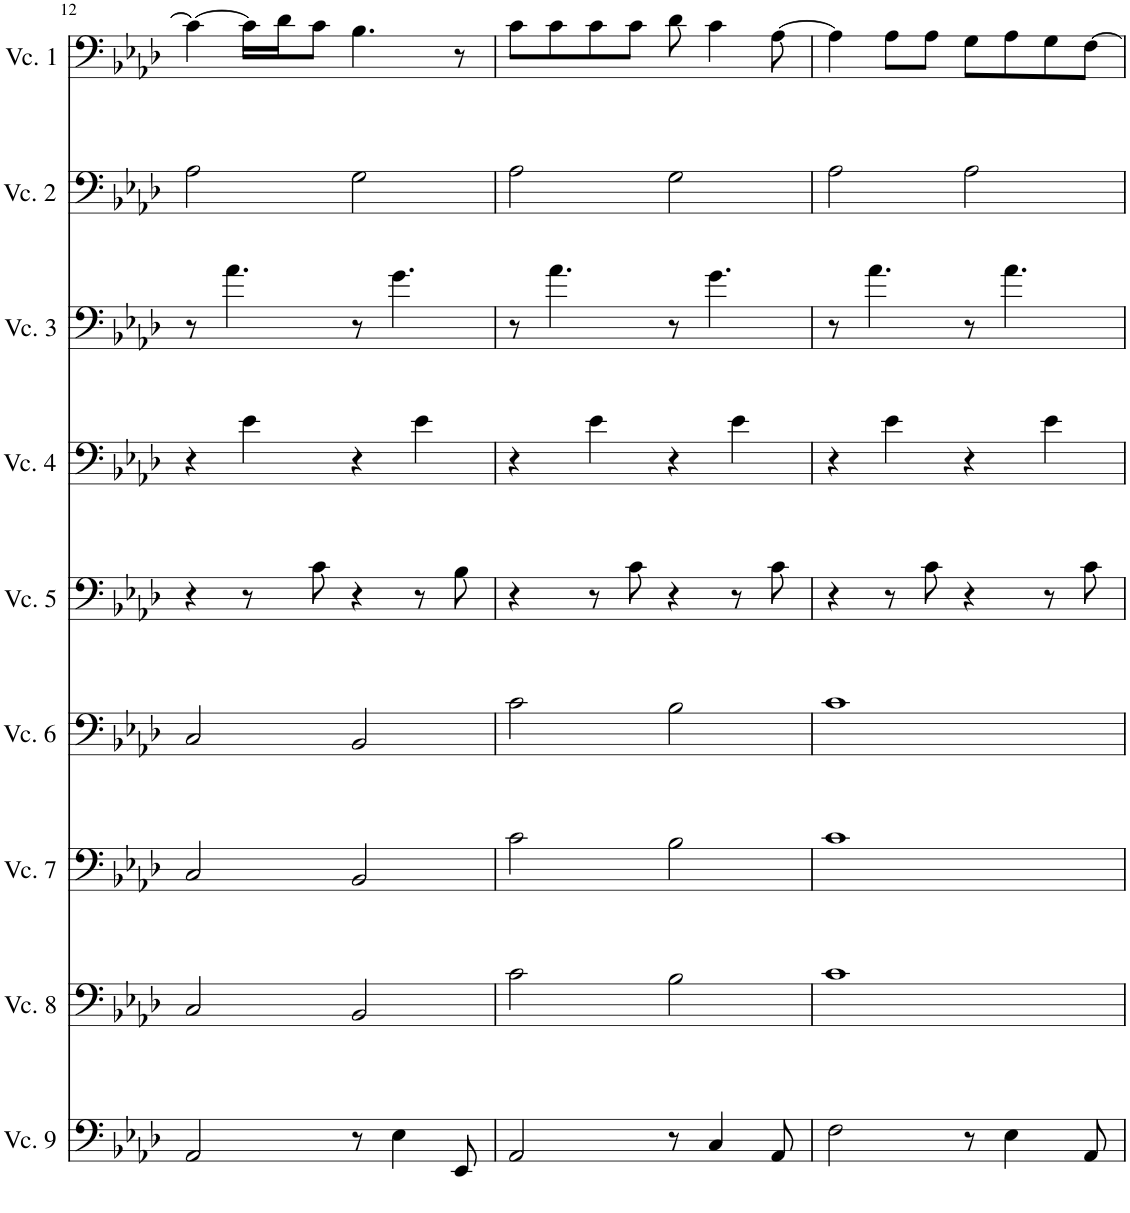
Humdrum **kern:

**kern	**kern	**kern	**kern	**kern	**kern	**kern	**kern	**kern
*part9	*part8	*part7	*part6	*part5	*part4	*part3	*part2	*part1
*staff9	*staff8	*staff7	*staff6	*staff5	*staff4	*staff3	*staff2	*staff1
*I"Cello 9	*I"Cello 8	*I"Cello 7	*I"Cello 6	*I"Cello 5	*I"Cello 4	*I"Cello 3	*I"Cello 2	*I"Cello 1
!!LO:PB:g=z
*clefF4	*clefF4	*clefF4	*clefF4	*clefF4	*clefF4	*clefF4	*clefF4	*clefF4
*k[b-e-a-d-]	*k[b-e-a-d-]	*k[b-e-a-d-]	*k[b-e-a-d-]	*k[b-e-a-d-]	*k[b-e-a-d-]	*k[b-e-a-d-]	*k[b-e-a-d-]	*k[b-e-a-d-]
*M4/4	*M4/4	*M4/4	*M4/4	*M4/4	*M4/4	*M4/4	*M4/4	*M4/4
=12	=12	=12	=12	=12	=12	=12	=12	=12
2AA-/	2C/	2C/	2C/	4r	4r	8r	2A-\	4c\_
.	.	.	.	.	.	4.a-\	.	.
.	.	.	.	8r	4e-\	.	.	16c\LL]
.	.	.	.	.	.	.	.	16d-\J
.	.	.	.	8c\	.	.	.	8c\J
8r	2BB-/	2BB-/	2BB-/	4r	4r	8r	2G\	4.B-\
4E-\	.	.	.	.	.	4.g\	.	.
.	.	.	.	8r	4e-\	.	.	.
8EE-/	.	.	.	8B-\	.	.	.	8r
=13	=13	=13	=13	=13	=13	=13	=13	=13
2AA-/	2c\	2c\	2c\	4r	4r	8r	2A-\	8c\L
.	.	.	.	.	.	4.a-\	.	8c\
.	.	.	.	8r	4e-\	.	.	8c\
.	.	.	.	8c\	.	.	.	8c\J
8r	2B-\	2B-\	2B-\	4r	4r	8r	2G\	8d-\
4C/	.	.	.	.	.	4.g\	.	4c\
.	.	.	.	8r	4e-\	.	.	.
8AA-/	.	.	.	8c\	.	.	.	[8A-\
=14	=14	=14	=14	=14	=14	=14	=14	=14
2F\	1c	1c	1c	4r	4r	8r	2A-\	4A-\]
.	.	.	.	.	.	4.a-\	.	.
.	.	.	.	8r	4e-\	.	.	8A-\L
.	.	.	.	8c\	.	.	.	8A-\J
8r	.	.	.	4r	4r	8r	2A-\	8G\L
4E-\	.	.	.	.	.	4.a-\	.	8A-\
.	.	.	.	8r	4e-\	.	.	8G\
8AA-/	.	.	.	8c\	.	.	.	[8F\J
=	=	=	=	=	=	=	=	=
*-	*-	*-	*-	*-	*-	*-	*-	*-
